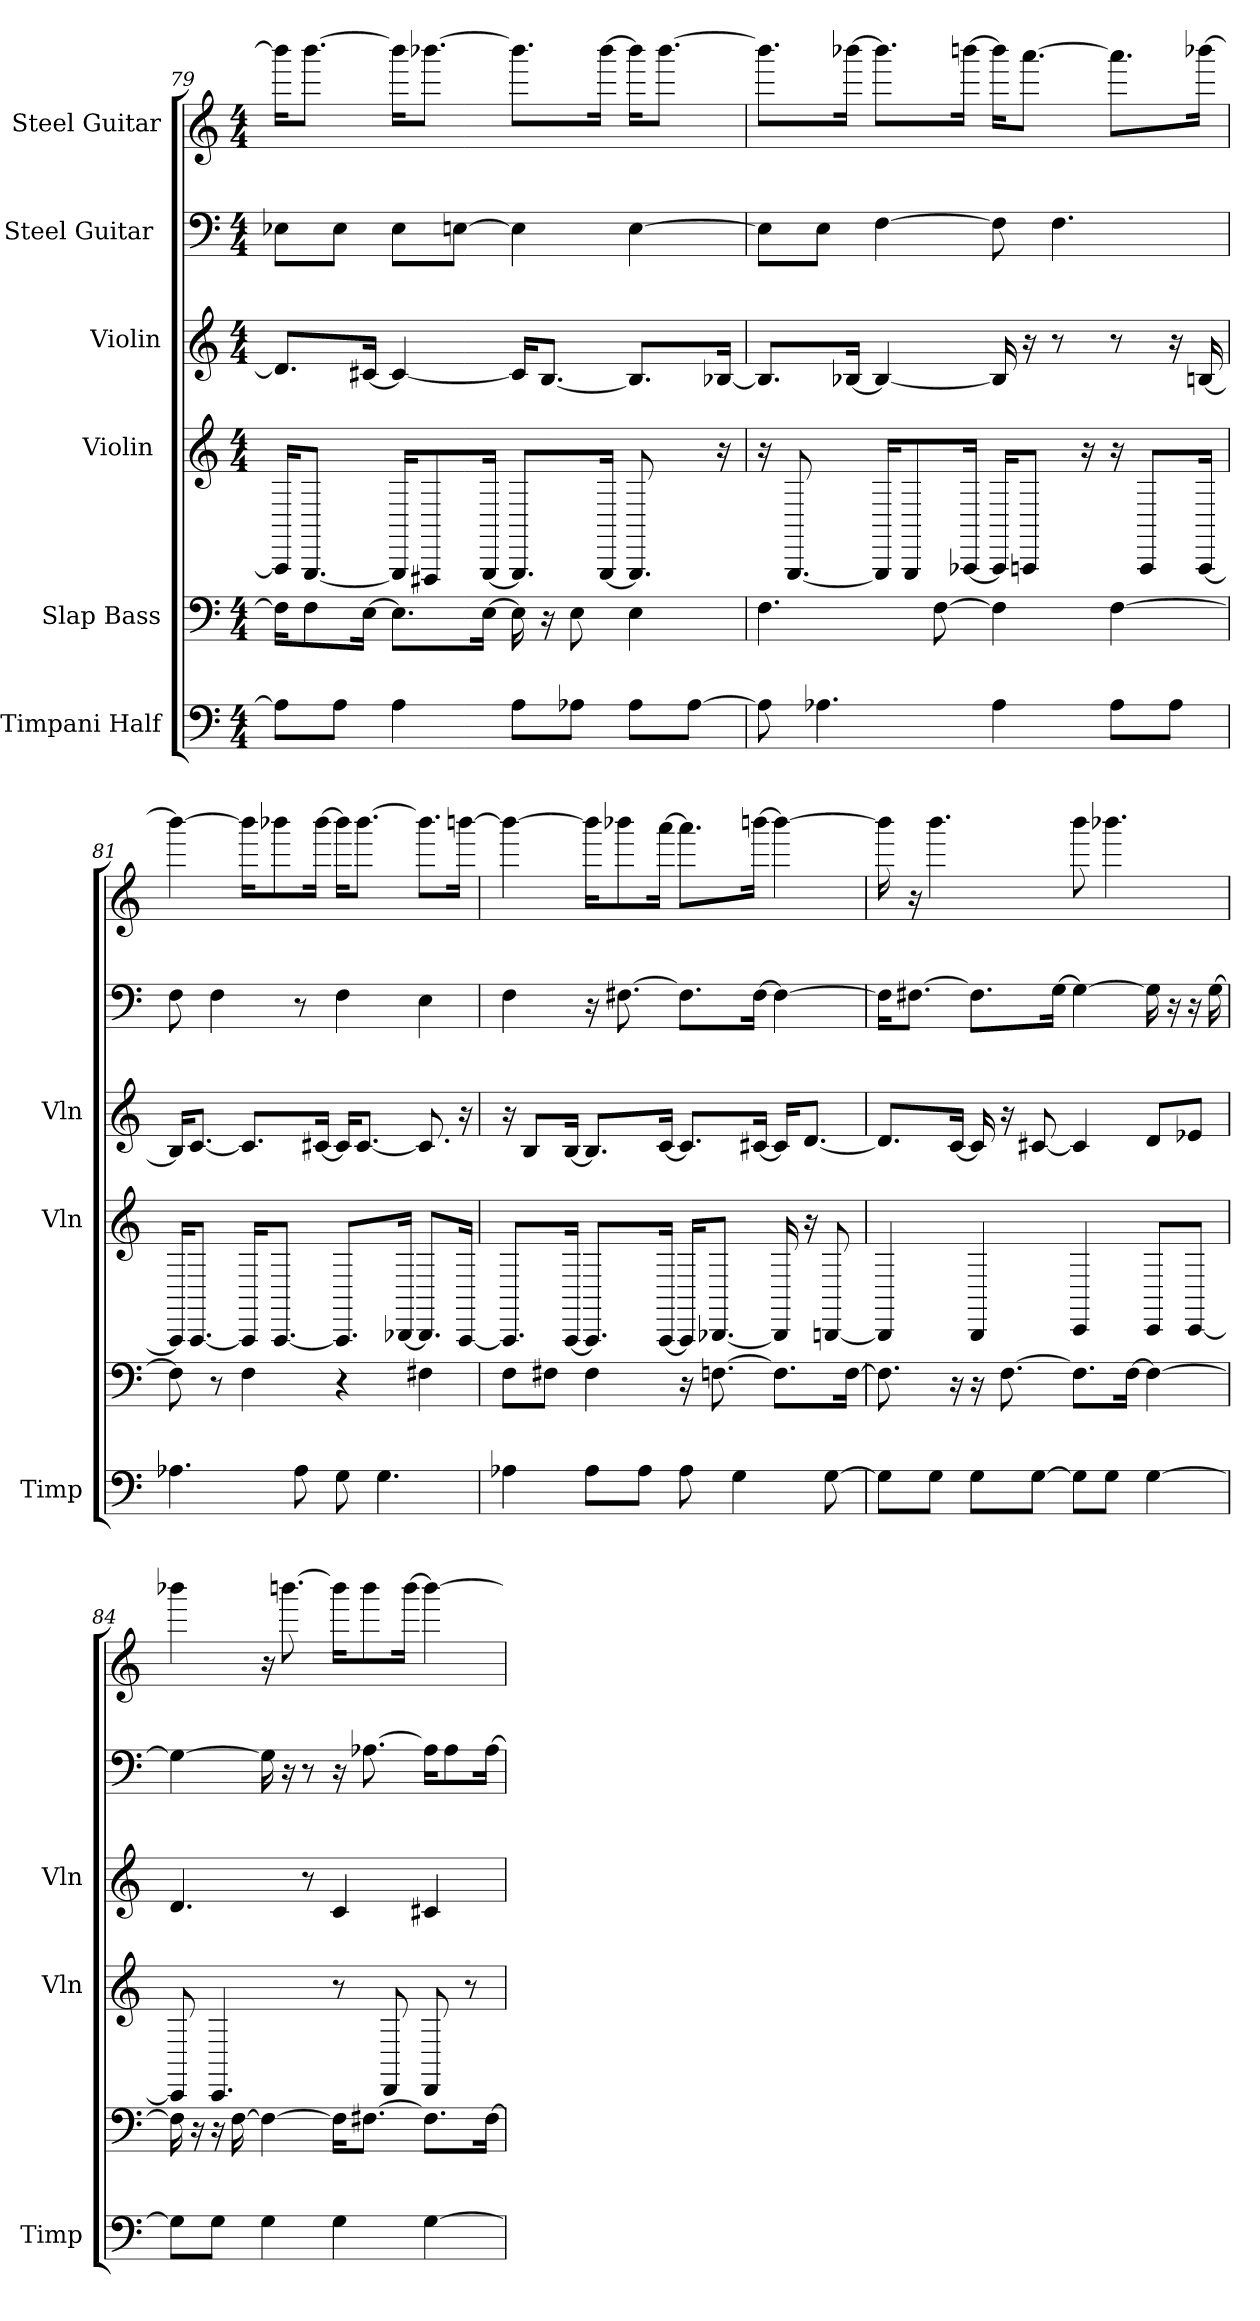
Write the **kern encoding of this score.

**kern	**kern	**kern	**kern	**kern	**kern
*part6	*part5	*part4	*part3	*part2	*part1
*staff6	*staff5	*staff4	*staff3	*staff2	*staff1
*I"Timpani Half	*I"Slap Bass	*I"Violin [2]	*I"Violin	*I"Steel Guitar [2]	*I"Steel Guitar
*I'Timp	*	*I'Vln	*I'Vln	*	*
*clefF4	*clefF4	*clefG2	*clefG2	*clefF4	*clefG2
*M4/4	*M4/4	*M4/4	*M4/4	*M4/4	*M4/4
=79	=79	=79	=79	=79	=79
8AL]	16FKL]	16AAA-KL]	8.dL]	8E-L	16bbbKL]
.	8F	[8.GGGJ	.	.	[8.bbbJ
8AJ	.	.	.	8E-J	.
.	[16EJk	.	[16c#Jk	.	.
4A	8.EL]	16GGGKL]	4c#_	8E-L	16bbbKL]
.	.	8FFF#	.	.	[8.bbb-J
.	.	.	.	[8EJ	.
.	[16EJk	[16GGGJk	.	.	.
8AL	16E]	8.GGGL]	16c#KL]	4E]	8.bbb-L]
.	16r	.	[8.BJ	.	.
8A-J	8E	.	.	.	.
.	.	[16GGGJk	.	.	[16bbb-Jk
8A-L	4E	8.GGG]	8.BL]	[4E	16bbb-KL]
.	.	.	.	.	[8.bbb-J
[8A-J	.	.	.	.	.
.	.	16r	[16B-Jk	.	.
=80	=80	=80	=80	=80	=80
8A-]	4.F	16r	8.B-L]	8EL]	8.bbb-L]
.	.	[8.GGG	.	.	.
4.A-	.	.	.	8EJ	.
.	.	.	[16B-Jk	.	[16bbb-Jk
.	.	16GGGKL]	4B-_	[4F	8.bbb-L]
.	.	8GGG	.	.	.
.	[8F	.	.	.	.
.	.	[16AAA-Jk	.	.	[16bbbJk
4A-	4F]	16AAA-KL]	16B-]	8F]	16bbbKL]
.	.	8AAAJ	16r	.	[8.aaaJ
.	.	.	8r	4.F	.
.	.	16r	.	.	.
8A-L	[4F	16r	8r	.	8.aaaL]
.	.	8AAAL	.	.	.
8A-J	.	.	16r	.	.
.	.	[16AAAJk	[16B	.	[16bbb-Jk
=81	=81	=81	=81	=81	=81
4.A-	8F]	16AAAKL]	16BKL]	8F	4bbb-_
.	.	[8.AAAJ	[8.cJ	.	.
.	8r	.	.	4F	.
.	4F	16AAAKL]	8.cL]	.	16bbb-KL]
.	.	[8.AAAJ	.	.	8bbb-
8A-	.	.	.	8r	.
.	.	.	[16c#Jk	.	[16bbb-Jk
8G	4r	8.AAAL]	16c#KL]	4F	16bbb-KL]
.	.	.	[8.c#J	.	[8.bbb-J
4.G	.	.	.	.	.
.	.	[16BBB-Jk	.	.	.
.	4F#	8.BBB-L]	8.c#]	4E	8.bbb-L]
.	.	[16AAAJk	16r	.	[16bbbJk
=82	=82	=82	=82	=82	=82
4A-	8FL	8.AAAL]	16r	4F	4bbb_
.	.	.	8BL	.	.
.	8F#J	.	.	.	.
.	.	[16AAAJk	[16BJk	.	.
8A-L	4F#	8.AAAL]	8.BL]	16r	16bbbKL]
.	.	.	.	[8.F#	8bbb-
8A-J	.	.	.	.	.
.	.	[16AAAJk	[16cJk	.	[16aaaJk
8A-	16r	16AAAKL]	8.cL]	8.F#L]	8.aaaL]
.	[8.F	[8.BBB-J	.	.	.
4G	.	.	.	.	.
.	.	.	[16c#Jk	[16F#Jk	[16bbbJk
.	8.FL]	16BBB-]	16c#KL]	4F#_	4bbb_
.	.	16r	[8.dJ	.	.
[8G	.	[8BBB	.	.	.
.	[16FJk	.	.	.	.
=83	=83	=83	=83	=83	=83
8GL]	8.F]	4BBB]	8.dL]	16F#KL]	16bbb]
.	.	.	.	[8.F#J	16r
8GJ	.	.	.	.	4.bbb
.	16r	.	[16cJk	.	.
8GL	16r	4BBB	16c]	8.F#L]	.
.	[8.F	.	16r	.	.
[8GJ	.	.	[8c#	.	.
.	.	.	.	[16GJk	.
8GL]	8.FL]	4CC	4c#]	4G_	8bbb
8GJ	.	.	.	.	4.bbb-
.	[16FJk	.	.	.	.
[4G	4F_	8CCL	8dL	16G]	.
.	.	.	.	16r	.
.	.	[8CCJ	8e-J	16r	.
.	.	.	.	[16G	.
=84	=84	=84	=84	=84	=84
8GL]	16F]	8CC]	4.d	4G_	4bbb-
.	16r	.	.	.	.
8GJ	16r	4.CC	.	.	.
.	[16F	.	.	.	.
4G	4F_	.	.	16G]	16r
.	.	.	.	16r	[8.bbb
.	.	.	8r	8r	.
4G	16FKL]	8r	4c	16r	16bbbKL]
.	[8.F#J	.	.	[8.A-	8bbb
.	.	8DD	.	.	.
.	.	.	.	.	[16bbbJk
[4G	8.F#L]	8DD	4c#	16A-KL]	4bbb_
.	.	.	.	8A-	.
.	.	8r	.	.	.
.	[16F#Jk	.	.	[16A-Jk	.
=	=	=	=	=	=
*-	*-	*-	*-	*-	*-
